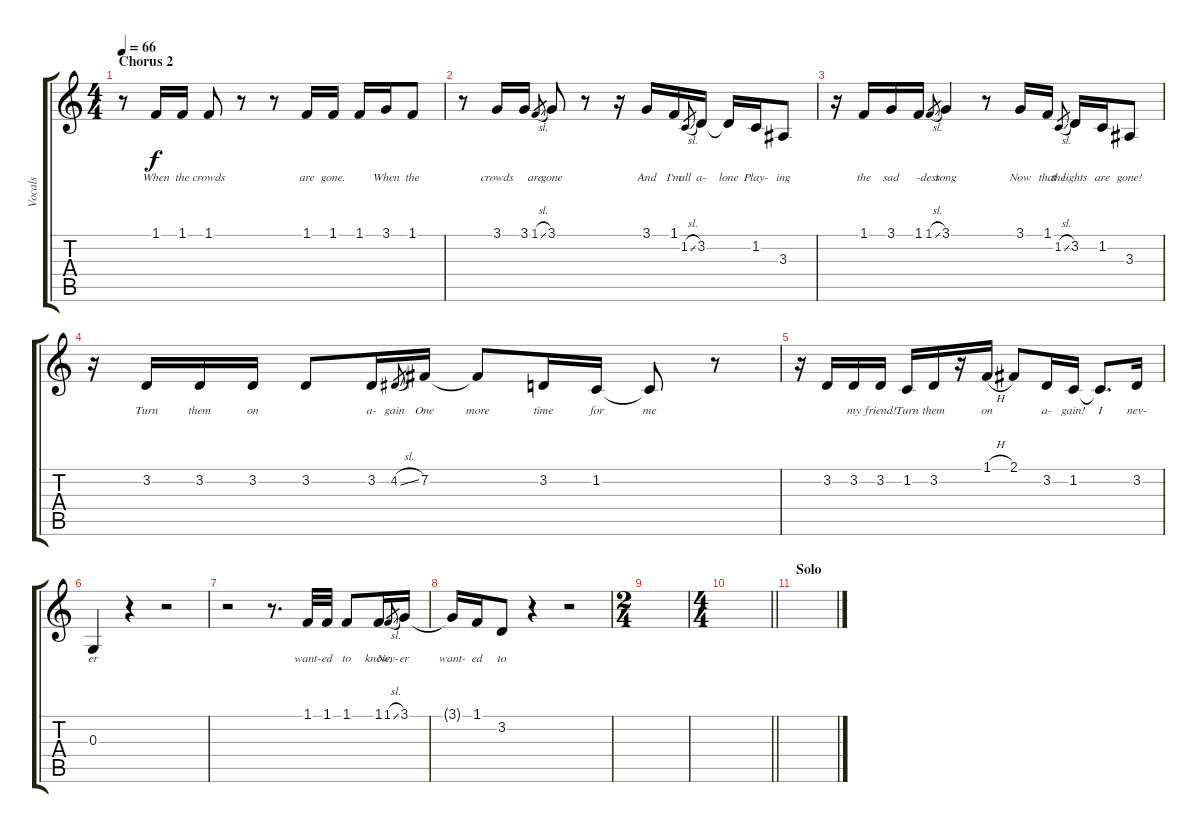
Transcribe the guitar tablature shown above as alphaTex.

\track ("Vocals" "Vocals") {instrument lead6voice}
\staff {score tabs}
\tuning (E4 B3 G3 D3 A2 E2) {hide}
\ts (4 4)
\section ("" "Chorus 2")
\tempo 66
\clef g2
\ks c
r.8{dy f} 1.1.16{lyrics (0 "When") lyrics (1 "") lyrics (2 "") lyrics (3 "") lyrics (4 "")} 1.1.16{lyrics (0 "the") lyrics (1 "") lyrics (2 "") lyrics (3 "") lyrics (4 "")} 1.1.8{lyrics (0 "crowds") lyrics (1 "") lyrics (2 "") lyrics (3 "") lyrics (4 "")} r.8 r.8 1.1.16{lyrics (0 "are") lyrics (1 "") lyrics (2 "") lyrics (3 "") lyrics (4 "")} 1.1.16{lyrics (0 "gone.") lyrics (1 "") lyrics (2 "") lyrics (3 "") lyrics (4 "")} 1.1.16{lyrics (0 "") lyrics (1 "") lyrics (2 "") lyrics (3 "") lyrics (4 "")} 3.1.16{lyrics (0 "When") lyrics (1 "") lyrics (2 "") lyrics (3 "") lyrics (4 "")} 1.1.8{lyrics (0 "the") lyrics (1 "") lyrics (2 "") lyrics (3 "") lyrics (4 "")} |
r.8 3.1.16{lyrics (0 "crowds") lyrics (1 "") lyrics (2 "") lyrics (3 "") lyrics (4 "")} 3.1.16{lyrics (0 "") lyrics (1 "") lyrics (2 "") lyrics (3 "") lyrics (4 "")} 1.1{sl}.8{lyrics (0 "are") lyrics (1 "") lyrics (2 "") lyrics (3 "") lyrics (4 "") gr} 3.1.8{lyrics (0 "gone") lyrics (1 "") lyrics (2 "") lyrics (3 "") lyrics (4 "")} r.8 r.16 3.1.16{lyrics (0 "And") lyrics (1 "") lyrics (2 "") lyrics (3 "") lyrics (4 "")} 1.1.16{lyrics (0 "I'm") lyrics (1 "") lyrics (2 "") lyrics (3 "") lyrics (4 "")} 1.2{sl}.8{lyrics (0 "all") lyrics (1 "") lyrics (2 "") lyrics (3 "") lyrics (4 "") gr} 3.2.16{lyrics (0 "a-") lyrics (1 "") lyrics (2 "") lyrics (3 "") lyrics (4 "")} 3.2{t}.16{lyrics (0 "lone") lyrics (1 "") lyrics (2 "") lyrics (3 "") lyrics (4 "")} 1.2.16{lyrics (0 "Play-") lyrics (1 "") lyrics (2 "") lyrics (3 "") lyrics (4 "")} 3.3.8{lyrics (0 "ing") lyrics (1 "") lyrics (2 "") lyrics (3 "") lyrics (4 "")} |
r.16 1.1.16{lyrics (0 "the") lyrics (1 "") lyrics (2 "") lyrics (3 "") lyrics (4 "")} 3.1.16{lyrics (0 "sad") lyrics (1 "") lyrics (2 "") lyrics (3 "") lyrics (4 "")} 1.1.16{lyrics (0 "-") lyrics (1 "") lyrics (2 "") lyrics (3 "") lyrics (4 "")} 1.1{sl}.8{lyrics (0 "dest") lyrics (1 "") lyrics (2 "") lyrics (3 "") lyrics (4 "") gr} 3.1.4{lyrics (0 "song") lyrics (1 "") lyrics (2 "") lyrics (3 "") lyrics (4 "")} r.8 3.1.16{lyrics (0 "Now") lyrics (1 "") lyrics (2 "") lyrics (3 "") lyrics (4 "")} 1.1.16{lyrics (0 "that") lyrics (1 "") lyrics (2 "") lyrics (3 "") lyrics (4 "")} 1.2{sl}.8{lyrics (0 "the") lyrics (1 "") lyrics (2 "") lyrics (3 "") lyrics (4 "") gr} 3.2.16{lyrics (0 "lights") lyrics (1 "") lyrics (2 "") lyrics (3 "") lyrics (4 "")} 1.2.16{lyrics (0 "are") lyrics (1 "") lyrics (2 "") lyrics (3 "") lyrics (4 "")} 3.3.8{lyrics (0 "gone!") lyrics (1 "") lyrics (2 "") lyrics (3 "") lyrics (4 "")} |
r.16 3.2.16{lyrics (0 "Turn") lyrics (1 "") lyrics (2 "") lyrics (3 "") lyrics (4 "")} 3.2.16{lyrics (0 "them") lyrics (1 "") lyrics (2 "") lyrics (3 "") lyrics (4 "")} 3.2.16{lyrics (0 "on") lyrics (1 "") lyrics (2 "") lyrics (3 "") lyrics (4 "")} 3.2.8{lyrics (0 "") lyrics (1 "") lyrics (2 "") lyrics (3 "") lyrics (4 "")} 3.2.16{lyrics (0 "a-") lyrics (1 "") lyrics (2 "") lyrics (3 "") lyrics (4 "")} 4.2{sl}.8{lyrics (0 "gain") lyrics (1 "") lyrics (2 "") lyrics (3 "") lyrics (4 "") gr} 7.2.16{lyrics (0 "One") lyrics (1 "") lyrics (2 "") lyrics (3 "") lyrics (4 "")} 7.2{t}.8{lyrics (0 "more") lyrics (1 "") lyrics (2 "") lyrics (3 "") lyrics (4 "")} 3.2.16{lyrics (0 "time") lyrics (1 "") lyrics (2 "") lyrics (3 "") lyrics (4 "")} 1.2.16{lyrics (0 "for") lyrics (1 "") lyrics (2 "") lyrics (3 "") lyrics (4 "")} 1.2{t}.8{lyrics (0 "me") lyrics (1 "") lyrics (2 "") lyrics (3 "") lyrics (4 "")} r.8 |
r.16 3.2.16{lyrics (0 "") lyrics (1 "") lyrics (2 "") lyrics (3 "") lyrics (4 "")} 3.2.16{lyrics (0 "my") lyrics (1 "") lyrics (2 "") lyrics (3 "") lyrics (4 "")} 3.2.16{lyrics (0 "friend!") lyrics (1 "") lyrics (2 "") lyrics (3 "") lyrics (4 "")} 1.2.16{lyrics (0 "Turn") lyrics (1 "") lyrics (2 "") lyrics (3 "") lyrics (4 "")} 3.2.16{lyrics (0 "them") lyrics (1 "") lyrics (2 "") lyrics (3 "") lyrics (4 "")} r.16 1.1{h}.16{lyrics (0 "on") lyrics (1 "") lyrics (2 "") lyrics (3 "") lyrics (4 "")} 2.1.8{lyrics (0 "") lyrics (1 "") lyrics (2 "") lyrics (3 "") lyrics (4 "")} 3.2.16{lyrics (0 "a-") lyrics (1 "") lyrics (2 "") lyrics (3 "") lyrics (4 "")} 1.2.16{lyrics (0 "gain!") lyrics (1 "") lyrics (2 "") lyrics (3 "") lyrics (4 "")} 1.2{t}.8{d lyrics (0 "I") lyrics (1 "") lyrics (2 "") lyrics (3 "") lyrics (4 "")} 3.2.16{lyrics (0 "nev-") lyrics (1 "") lyrics (2 "") lyrics (3 "") lyrics (4 "")} |
0.3.4{lyrics (0 "er") lyrics (1 "") lyrics (2 "") lyrics (3 "") lyrics (4 "")} r.4 r.2 |
r.2 r.8{d} 1.1.32{lyrics (0 "want-") lyrics (1 "") lyrics (2 "") lyrics (3 "") lyrics (4 "")} 1.1.32{lyrics (0 "ed") lyrics (1 "") lyrics (2 "") lyrics (3 "") lyrics (4 "")} 1.1.8{lyrics (0 "to") lyrics (1 "") lyrics (2 "") lyrics (3 "") lyrics (4 "")} 1.1.16{lyrics (0 "know,") lyrics (1 "") lyrics (2 "") lyrics (3 "") lyrics (4 "")} 1.1{sl}.8{lyrics (0 "Nev-") lyrics (1 "") lyrics (2 "") lyrics (3 "") lyrics (4 "") gr} 3.1.16{lyrics (0 "er") lyrics (1 "") lyrics (2 "") lyrics (3 "") lyrics (4 "")} |
3.1{t}.16{lyrics (0 "want-") lyrics (1 "") lyrics (2 "") lyrics (3 "") lyrics (4 "")} 1.1.16{lyrics (0 "ed") lyrics (1 "") lyrics (2 "") lyrics (3 "") lyrics (4 "")} 3.2.8{lyrics (0 "to") lyrics (1 "") lyrics (2 "") lyrics (3 "") lyrics (4 "")} r.4 r.2 |
\ts (2 4)
|
\ts (4 4)
\barLineRight lightlight
|
\section ("" "Solo")
